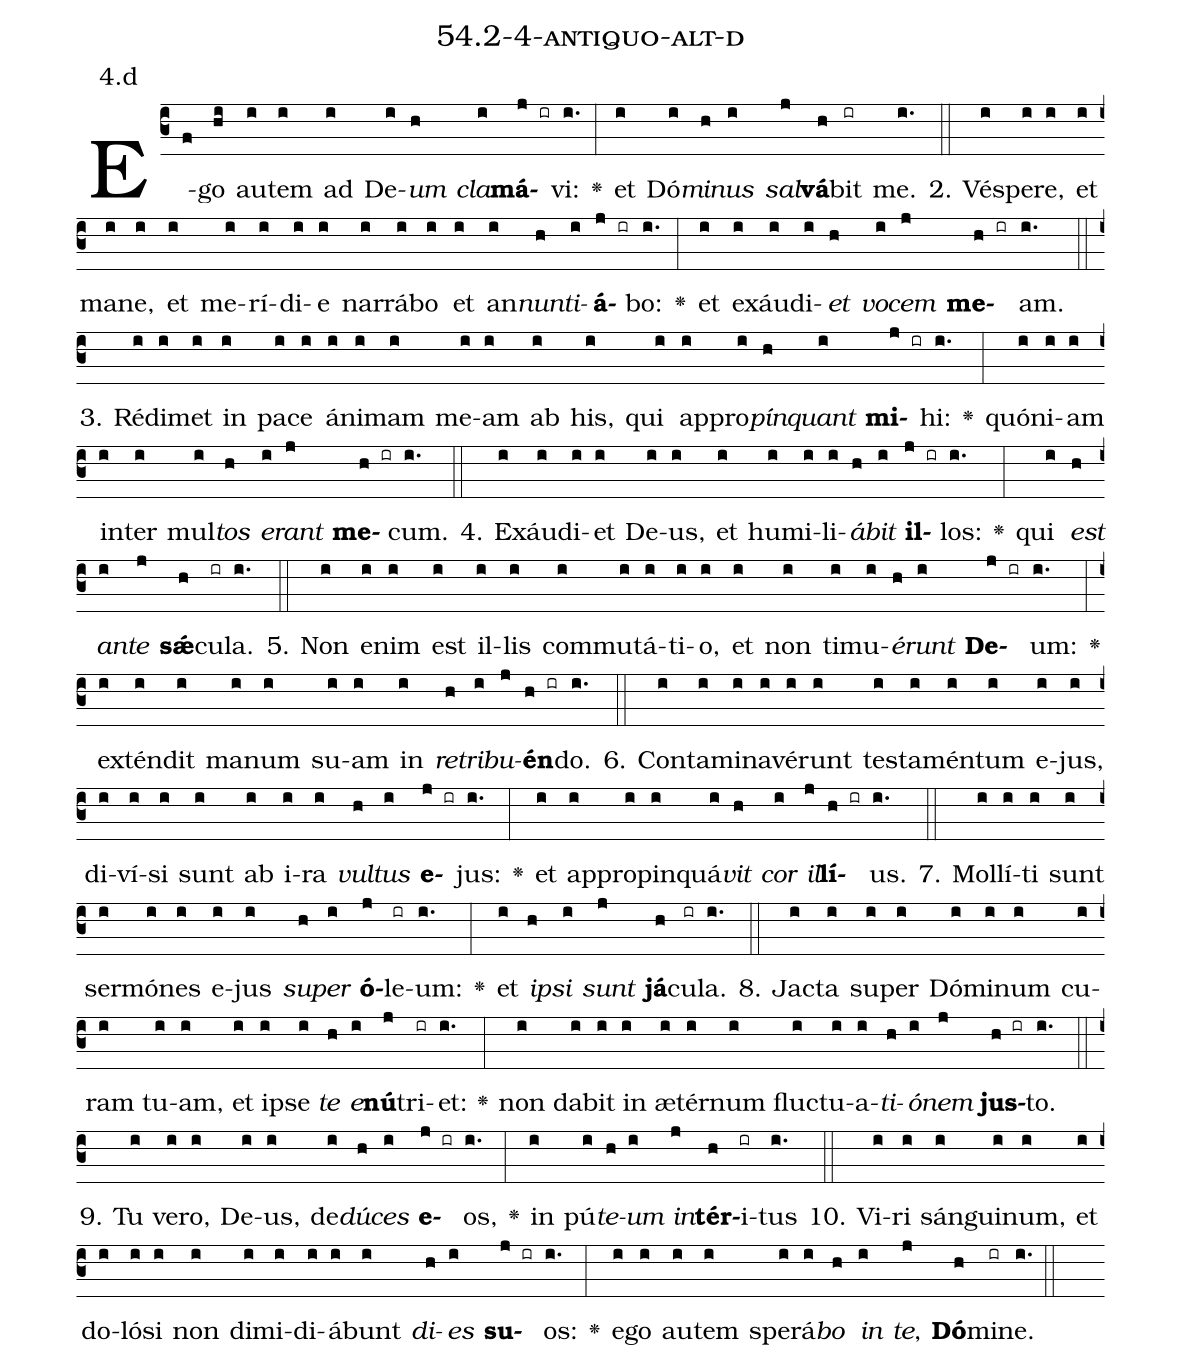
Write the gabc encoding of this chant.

name: 54.2-4-antiquo-alt-d;
annotation: 4.d;
%%
(c3)E(f)go(hi) au(i)tem(i) ad(i) De(i)<i>um</i>(h) <i>cla</i>(i)<b>má</b>(j ir)vi:(i.) <v>\greheightstar</v>(:) et(i) Dó(i)<i>mi</i>(h)<i>nus</i>(i) <i>sal</i>(j)<b>vá</b>(h)bit(ir) me.(i.) (::)
2. Vés(i)pe(i)re,(i) et(i) ma(i)ne,(i) et(i) me(i)rí(i)di(i)e(i) nar(i)rá(i)bo(i) et(i) an(i)<i>nun</i>(h)<i>ti</i>(i)<b>á</b>(j ir)bo:(i.) <v>\greheightstar</v>(:) et(i) ex(i)áu(i)di(i)<i>et</i>(h) <i>vo</i>(i)<i>cem</i>(j) <b>me</b>(h ir)am.(i.) (::)
3. Réd(i)i(i)met(i) in(i) pa(i)ce(i) á(i)ni(i)mam(i) me(i)am(i) ab(i) his,(i) qui(i) ap(i)pro(i)<i>pín</i>(h)<i>quant</i>(i) <b>mi</b>(j ir)hi:(i.) <v>\greheightstar</v>(:) quón(i)i(i)am(i) in(i)ter(i) mul(i)<i>tos</i>(h) <i>e</i>(i)<i>rant</i>(j) <b>me</b>(h ir)cum.(i.) (::)
4. Ex(i)áu(i)di(i)et(i) De(i)us,(i) et(i) hu(i)mi(i)li(i)<i>á</i>(h)<i>bit</i>(i) <b>il</b>(j ir)los:(i.) <v>\greheightstar</v>(:) qui(i) <i>est</i>(h) <i>an</i>(i)<i>te</i>(j) <b>sǽ</b>(h)cu(ir)la.(i.) (::)
5. Non(i) e(i)nim(i) est(i) il(i)lis(i) com(i)mu(i)tá(i)ti(i)o,(i) et(i) non(i) ti(i)mu(i)<i>é</i>(h)<i>runt</i>(i) <b>De</b>(j ir)um:(i.) <v>\greheightstar</v>(:) ex(i)tén(i)dit(i) ma(i)num(i) su(i)am(i) in(i) <i>re</i>(h)<i>tri</i>(i)<i>bu</i>(j)<b>én</b>(h ir)do.(i.) (::)
6. Con(i)ta(i)mi(i)na(i)vé(i)runt(i) tes(i)ta(i)mén(i)tum(i) e(i)jus,(i) di(i)ví(i)si(i) sunt(i) ab(i) i(i)ra(i) <i>vul</i>(h)<i>tus</i>(i) <b>e</b>(j ir)jus:(i.) <v>\greheightstar</v>(:) et(i) ap(i)pro(i)pin(i)quá(i)<i>vit</i>(h) <i>cor</i>(i) <i>il</i>(j)<b>lí</b>(h ir)us.(i.) (::)
7. Mol(i)lí(i)ti(i) sunt(i) ser(i)mó(i)nes(i) e(i)jus(i) <i>su</i>(h)<i>per</i>(i) <b>ó</b>(j)le(ir)um:(i.) <v>\greheightstar</v>(:) et(i) <i>ip</i>(h)<i>si</i>(i) <i>sunt</i>(j) <b>já</b>(h)cu(ir)la.(i.) (::)
8. Jac(i)ta(i) su(i)per(i) Dó(i)mi(i)num(i) cu(i)ram(i) tu(i)am,(i) et(i) ip(i)se(i) <i>te</i>(h) <i>e</i>(i)<b>nú</b>(j)tri(ir)et:(i.) <v>\greheightstar</v>(:) non(i) da(i)bit(i) in(i) æ(i)tér(i)num(i) fluc(i)tu(i)a(i)<i>ti</i>(h)<i>ó</i>(i)<i>nem</i>(j) <b>jus</b>(h ir)to.(i.) (::)
9. Tu(i) ve(i)ro,(i) De(i)us,(i) de(i)<i>dú</i>(h)<i>ces</i>(i) <b>e</b>(j ir)os,(i.) <v>\greheightstar</v>(:) in(i) pú(i)<i>te</i>(h)<i>um</i>(i) <i>in</i>(j)<b>tér</b>(h)i(ir)tus(i.) (::)
10. Vi(i)ri(i) sán(i)gui(i)num,(i) et(i) do(i)ló(i)si(i) non(i) di(i)mi(i)di(i)á(i)bunt(i) <i>di</i>(h)<i>es</i>(i) <b>su</b>(j ir)os:(i.) <v>\greheightstar</v>(:) e(i)go(i) au(i)tem(i) spe(i)rá(i)<i>bo</i>(h) <i>in</i>(i) <i>te</i>,(j) <b>Dó</b>(h)mi(ir)ne.(i.) (::)
